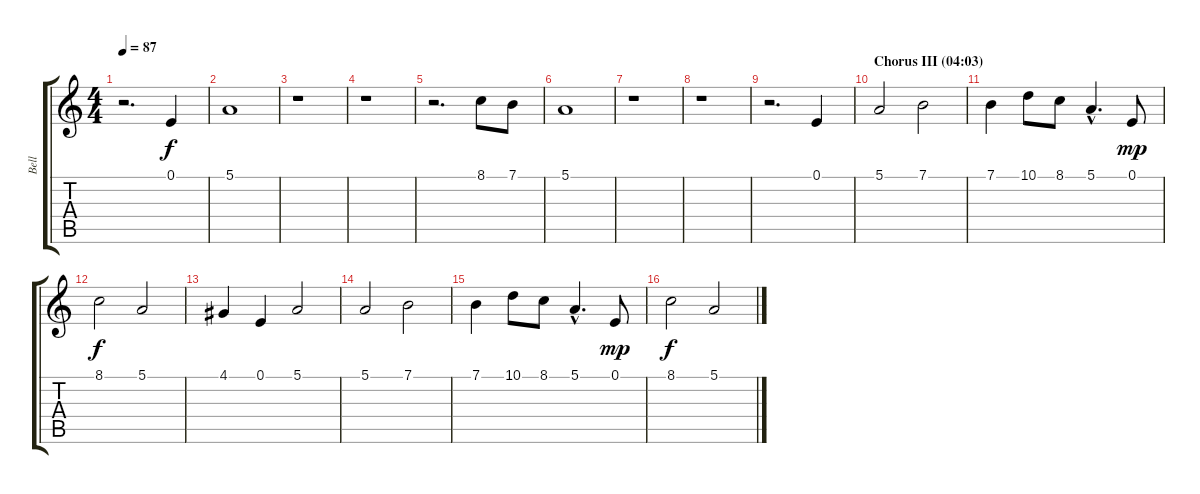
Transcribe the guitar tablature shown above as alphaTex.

\track ("Bell" "Bell") {instrument tubularbells}
\staff {score tabs}
\tuning (E4 B3 G3 D3 A2 E2) {hide}
\ts (4 4)
\tempo 87
\clef g2
\ks c
r.2{d dy f} 0.1.4 |
5.1.1 |
r.1 |
r.1 |
r.2{d} 8.1.8 7.1.8 |
5.1.1 |
r.1 |
r.1 |
r.2{d} 0.1.4 |
\section ("" "Chorus III (04:03)")
5.1.2 7.1.2 |
7.1.4 10.1.8 8.1.8 5.1{hac}.4{d} 0.1.8{dy mp} |
8.1.2{dy f} 5.1.2 |
4.1.4 0.1.4 5.1.2 |
5.1.2 7.1.2 |
7.1.4 10.1.8 8.1.8 5.1{hac}.4{d} 0.1.8{dy mp} |
8.1.2{dy f} 5.1.2
